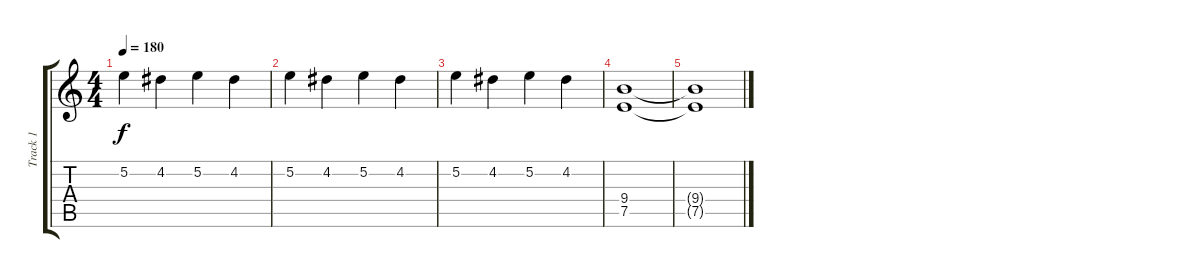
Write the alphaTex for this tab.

\track ("Track 1" "Track 1") {instrument distortionguitar}
\staff {score tabs}
\tuning (E4 B3 G3 D3 A2 E2) {hide}
\ts (4 4)
\tempo 180
\clef g2
\ks c
5.2.4{dy f} 4.2.4 5.2.4 4.2.4 |
5.2.4 4.2.4 5.2.4 4.2.4 |
5.2.4 4.2.4 5.2.4 4.2.4 |
(9.4 7.5).1 |
(9.4{t} 7.5{t}).1
